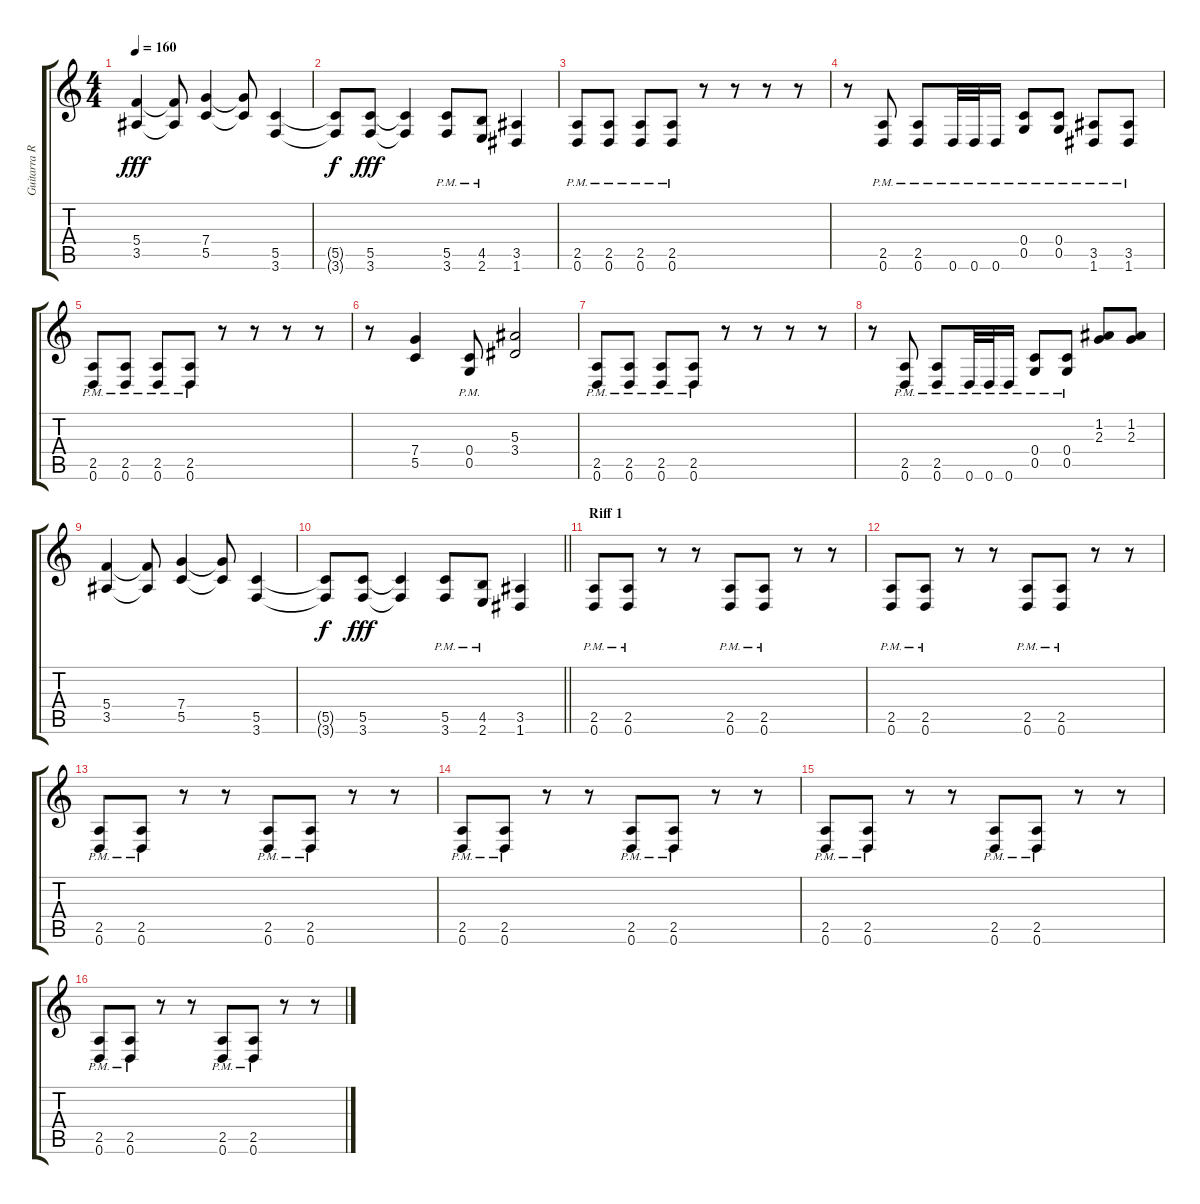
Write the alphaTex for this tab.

\track ("Guitarra Ritmica" "Guitarra R") {instrument overdrivenguitar}
\staff {score tabs}
\tuning (D4 A3 F3 C3 G2 D2) {hide}
\ts (4 4)
\tempo 160
\clef g2
\ks c
(5.4 3.5).4{dy fff} (5.4{t} 3.5{t}).8 (7.4 5.5).4 (7.4{t} 5.5{t}).8 (5.5 3.6).4 |
(5.5{t} 3.6{t}).8{dy f} (5.5 3.6).8{dy fff} (5.5{t} 3.6{t}).4 (5.5{pm} 3.6{pm}).8 (4.5{pm} 2.6{pm}).8 (3.5 1.6).4 |
(2.5{pm} 0.6{pm}).8 (2.5{pm} 0.6{pm}).8 (2.5{pm} 0.6{pm}).8 (2.5{pm} 0.6{pm}).8 r.8 r.8 r.8 r.8 |
r.8 (2.5{pm} 0.6{pm}).8 (2.5{pm} 0.6{pm}).8 0.6{pm}.32 0.6{pm}.32 0.6{pm}.16 (0.4{pm} 0.5{pm}).8 (0.4{pm} 0.5{pm}).8 (3.5{pm} 1.6{pm}).8 (3.5{pm} 1.6{pm}).8 |
(2.5{pm} 0.6{pm}).8 (2.5{pm} 0.6{pm}).8 (2.5{pm} 0.6{pm}).8 (2.5{pm} 0.6{pm}).8 r.8 r.8 r.8 r.8 |
r.8 (7.4 5.5).4 (0.4{pm} 0.5{pm}).8 (5.3 3.4).2 |
(2.5{pm} 0.6{pm}).8 (2.5{pm} 0.6{pm}).8 (2.5{pm} 0.6{pm}).8 (2.5{pm} 0.6{pm}).8 r.8 r.8 r.8 r.8 |
r.8 (2.5{pm} 0.6{pm}).8 (2.5{pm} 0.6{pm}).8 0.6{pm}.32 0.6{pm}.32 0.6{pm}.16 (0.4{pm} 0.5{pm}).8 (0.4{pm} 0.5{pm}).8 (1.2 2.3).8 (1.2 2.3).8 |
(5.4 3.5).4 (5.4{t} 3.5{t}).8 (7.4 5.5).4 (7.4{t} 5.5{t}).8 (5.5 3.6).4 |
\barLineRight lightlight
(5.5{t} 3.6{t}).8{dy f} (5.5 3.6).8{dy fff} (5.5{t} 3.6{t}).4 (5.5{pm} 3.6{pm}).8 (4.5{pm} 2.6{pm}).8 (3.5 1.6).4 |
\section ("" "Riff 1")
(2.5{pm} 0.6{pm}).8{volume 12 balance 8} (2.5{pm} 0.6{pm}).8 r.8 r.8 (2.5{pm} 0.6{pm}).8 (2.5{pm} 0.6{pm}).8 r.8 r.8 |
(2.5{pm} 0.6{pm}).8 (2.5{pm} 0.6{pm}).8 r.8 r.8 (2.5{pm} 0.6{pm}).8 (2.5{pm} 0.6{pm}).8 r.8 r.8 |
(2.5{pm} 0.6{pm}).8 (2.5{pm} 0.6{pm}).8 r.8 r.8 (2.5{pm} 0.6{pm}).8 (2.5{pm} 0.6{pm}).8 r.8 r.8 |
(2.5{pm} 0.6{pm}).8 (2.5{pm} 0.6{pm}).8 r.8 r.8 (2.5{pm} 0.6{pm}).8 (2.5{pm} 0.6{pm}).8 r.8 r.8 |
(2.5{pm} 0.6{pm}).8 (2.5{pm} 0.6{pm}).8 r.8 r.8 (2.5{pm} 0.6{pm}).8 (2.5{pm} 0.6{pm}).8 r.8 r.8 |
(2.5{pm} 0.6{pm}).8 (2.5{pm} 0.6{pm}).8 r.8 r.8 (2.5{pm} 0.6{pm}).8 (2.5{pm} 0.6{pm}).8 r.8 r.8
